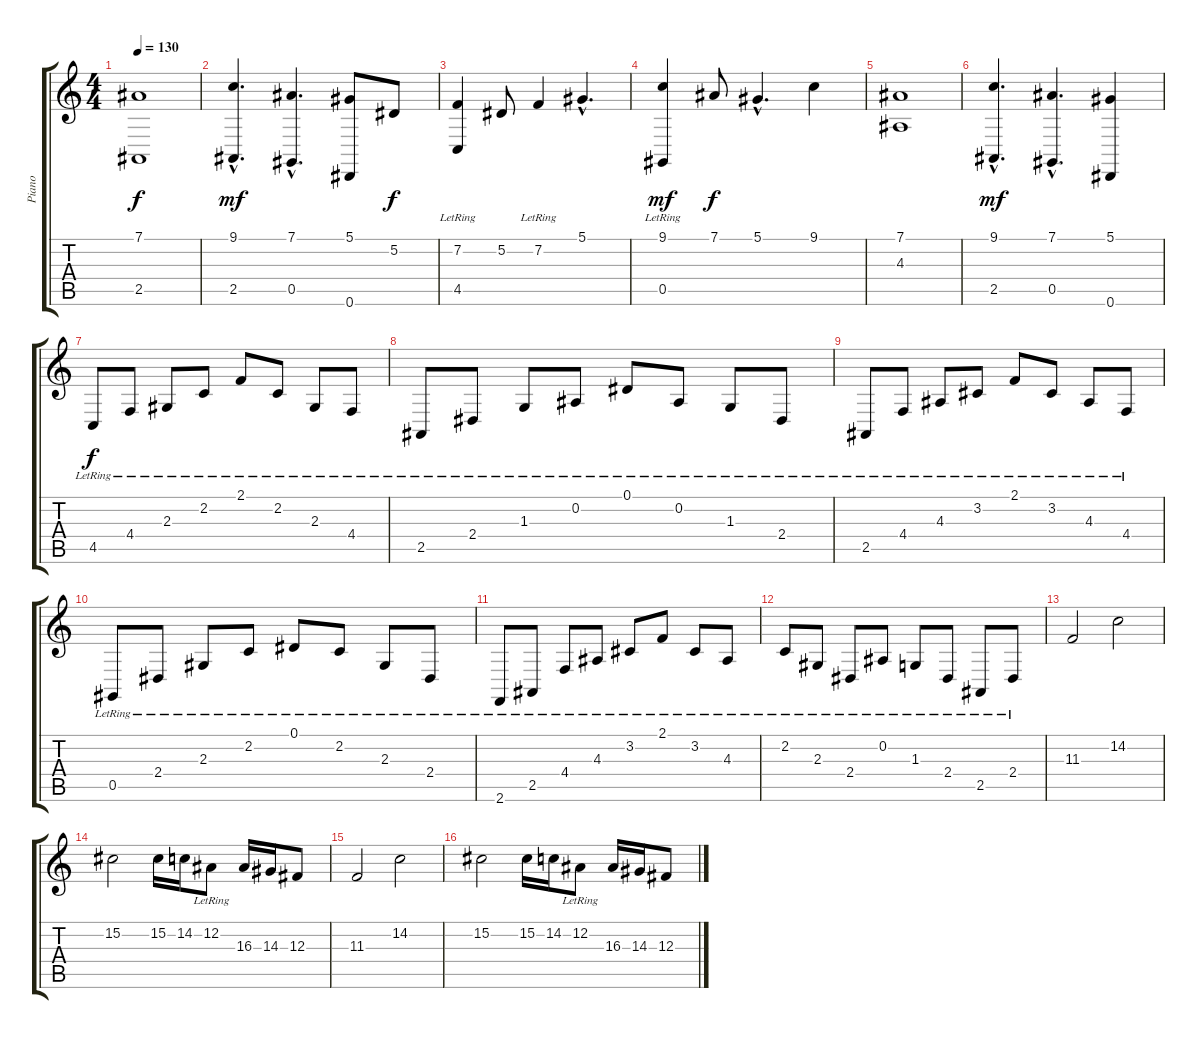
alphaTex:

\track ("Piano" "Piano") {instrument brightacousticpiano}
\staff {score tabs}
\tuning (Eb4 Bb3 Gb3 Db3 Ab2 Eb2) {hide}
\ts (4 4)
\tempo 130
\clef g2
\ks c
(7.1 2.5).1{dy f} |
(9.1{hac} 2.5{hac}).4{d dy mf} (7.1{hac} 0.5{hac}).4{d} (5.1 0.6).8 5.2.8{dy f} |
(7.2 4.5{lr}).4 5.2.8 7.2{lr}.4 5.1{hac}.4{d} |
(9.1 0.5{lr}).4{dy mf} 7.1.8{dy f} 5.1{hac}.4{d} 9.1.4 |
(7.1 4.3).1 |
(9.1{hac} 2.5{hac}).4{d dy mf} (7.1{hac} 0.5{hac}).4{d} (5.1 0.6).4 |
4.5{lr}.8{dy f volume 13} 4.4{lr}.8 2.3{lr}.8 2.2{lr}.8 2.1{lr}.8 2.2{lr}.8 2.3{lr}.8 4.4{lr}.8 |
2.5{lr}.8 2.4{lr}.8 1.3{lr}.8 0.2{lr}.8 0.1{lr}.8 0.2{lr}.8 1.3{lr}.8 2.4{lr}.8 |
2.5{lr}.8 4.4{lr}.8 4.3{lr}.8 3.2{lr}.8 2.1{lr}.8 3.2{lr}.8 4.3{lr}.8 4.4{lr}.8 |
0.5{lr}.8 2.4{lr}.8 2.3{lr}.8 2.2{lr}.8 0.1{lr}.8 2.2{lr}.8 2.3{lr}.8 2.4{lr}.8 |
2.6{lr}.8 2.5{lr}.8 4.4{lr}.8 4.3{lr}.8 3.2{lr}.8 2.1{lr}.8 3.2{lr}.8 4.3{lr}.8 |
2.2{lr}.8 2.3{lr}.8 2.4{lr}.8 0.2{lr}.8 1.3{lr}.8 2.4{lr}.8 2.5{lr}.8 2.4{lr}.8 |
11.3.2{volume 15} 14.2.2 |
15.2.2 15.2.16 14.2.16 12.2{lr}.8 16.3.16 14.3.16 12.3.8 |
11.3.2 14.2.2 |
15.2.2 15.2.16 14.2.16 12.2{lr}.8 16.3.16 14.3.16 12.3.8
